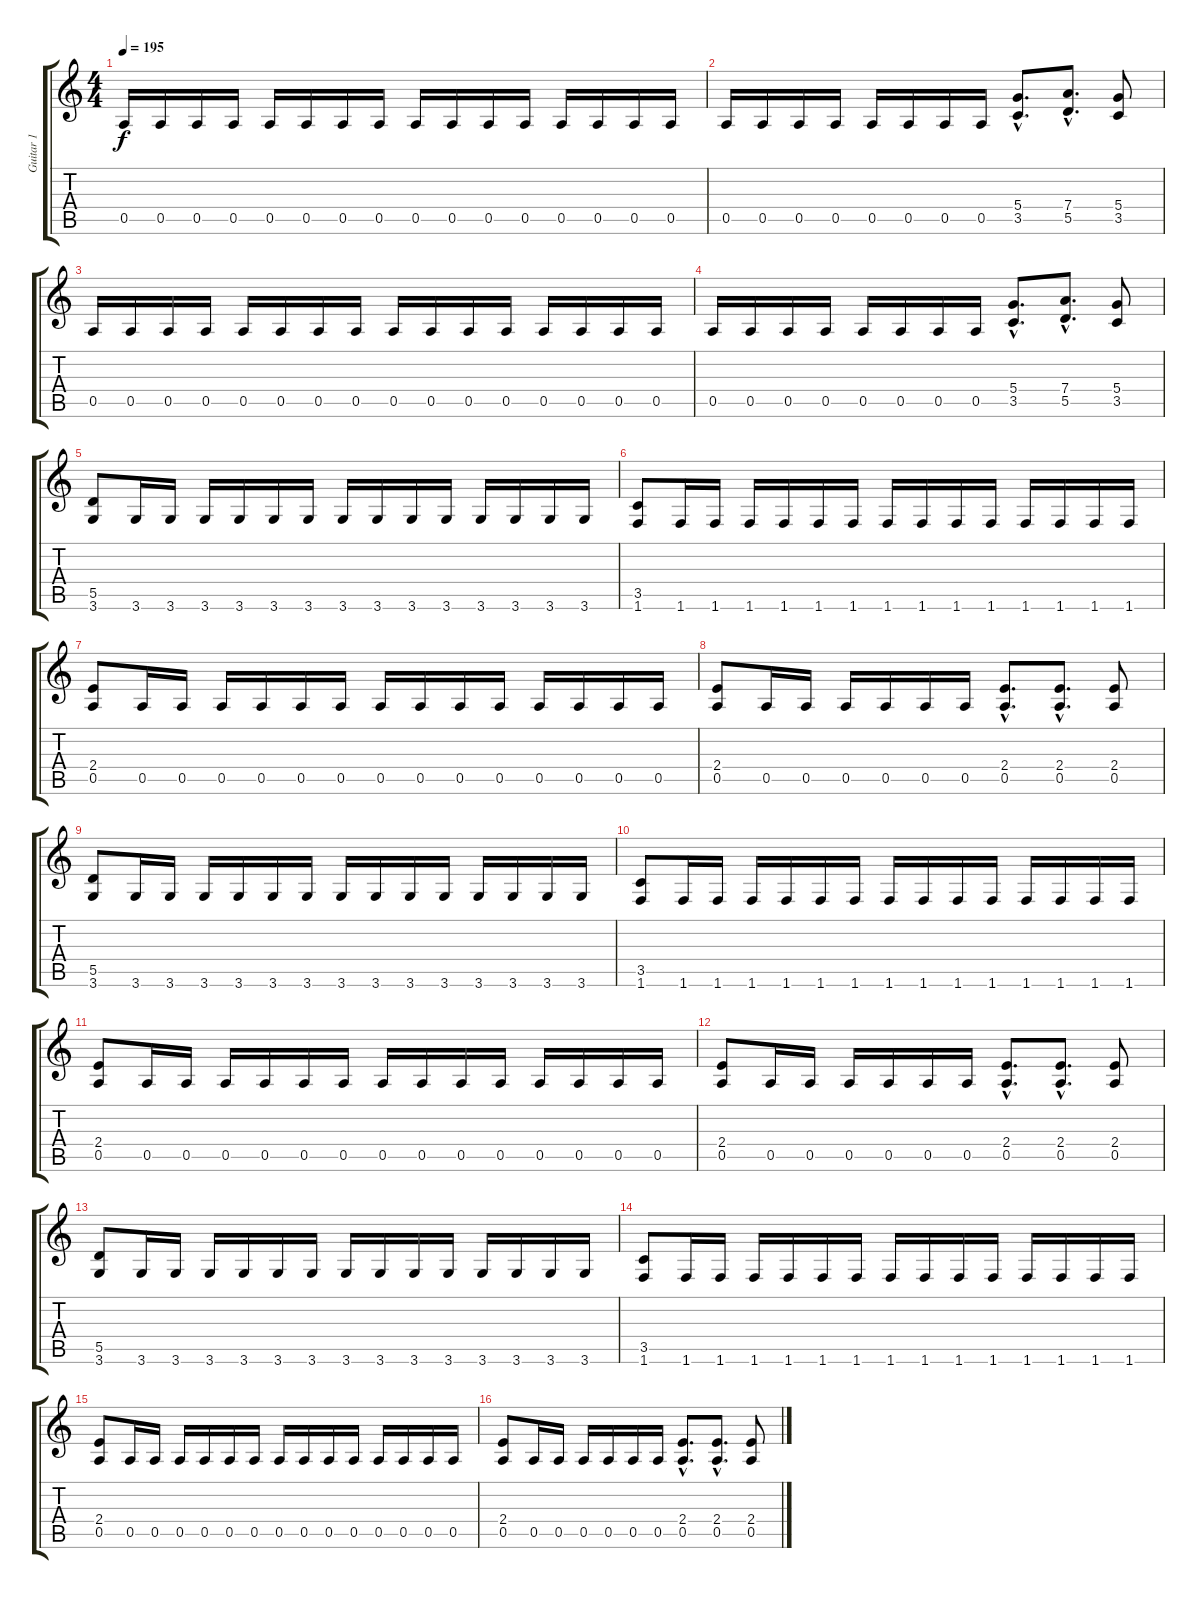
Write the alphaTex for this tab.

\track ("Guitar 1" "Guitar 1") {instrument distortionguitar}
\staff {score tabs}
\tuning (E4 B3 G3 D3 A2 E2) {hide}
\ts (4 4)
\tempo 195
\clef g2
\ks c
0.5.16{dy f} 0.5.16 0.5.16 0.5.16 0.5.16 0.5.16 0.5.16 0.5.16 0.5.16 0.5.16 0.5.16 0.5.16 0.5.16 0.5.16 0.5.16 0.5.16 |
0.5.16 0.5.16 0.5.16 0.5.16 0.5.16 0.5.16 0.5.16 0.5.16 (5.4{hac} 3.5{hac}).8{d} (7.4{hac} 5.5{hac}).8{d} (5.4 3.5).8 |
0.5.16 0.5.16 0.5.16 0.5.16 0.5.16 0.5.16 0.5.16 0.5.16 0.5.16 0.5.16 0.5.16 0.5.16 0.5.16 0.5.16 0.5.16 0.5.16 |
0.5.16 0.5.16 0.5.16 0.5.16 0.5.16 0.5.16 0.5.16 0.5.16 (5.4{hac} 3.5{hac}).8{d} (7.4{hac} 5.5{hac}).8{d} (5.4 3.5).8 |
(5.5 3.6).8 3.6.16 3.6.16 3.6.16 3.6.16 3.6.16 3.6.16 3.6.16 3.6.16 3.6.16 3.6.16 3.6.16 3.6.16 3.6.16 3.6.16 |
(3.5 1.6).8 1.6.16 1.6.16 1.6.16 1.6.16 1.6.16 1.6.16 1.6.16 1.6.16 1.6.16 1.6.16 1.6.16 1.6.16 1.6.16 1.6.16 |
(2.4 0.5).8 0.5.16 0.5.16 0.5.16 0.5.16 0.5.16 0.5.16 0.5.16 0.5.16 0.5.16 0.5.16 0.5.16 0.5.16 0.5.16 0.5.16 |
(2.4 0.5).8 0.5.16 0.5.16 0.5.16 0.5.16 0.5.16 0.5.16 (2.4{hac} 0.5{hac}).8{d} (2.4{hac} 0.5{hac}).8{d} (2.4 0.5).8 |
(5.5 3.6).8 3.6.16 3.6.16 3.6.16 3.6.16 3.6.16 3.6.16 3.6.16 3.6.16 3.6.16 3.6.16 3.6.16 3.6.16 3.6.16 3.6.16 |
(3.5 1.6).8 1.6.16 1.6.16 1.6.16 1.6.16 1.6.16 1.6.16 1.6.16 1.6.16 1.6.16 1.6.16 1.6.16 1.6.16 1.6.16 1.6.16 |
(2.4 0.5).8 0.5.16 0.5.16 0.5.16 0.5.16 0.5.16 0.5.16 0.5.16 0.5.16 0.5.16 0.5.16 0.5.16 0.5.16 0.5.16 0.5.16 |
(2.4 0.5).8 0.5.16 0.5.16 0.5.16 0.5.16 0.5.16 0.5.16 (2.4{hac} 0.5{hac}).8{d} (2.4{hac} 0.5{hac}).8{d} (2.4 0.5).8 |
(5.5 3.6).8 3.6.16 3.6.16 3.6.16 3.6.16 3.6.16 3.6.16 3.6.16 3.6.16 3.6.16 3.6.16 3.6.16 3.6.16 3.6.16 3.6.16 |
(3.5 1.6).8 1.6.16 1.6.16 1.6.16 1.6.16 1.6.16 1.6.16 1.6.16 1.6.16 1.6.16 1.6.16 1.6.16 1.6.16 1.6.16 1.6.16 |
(2.4 0.5).8 0.5.16 0.5.16 0.5.16 0.5.16 0.5.16 0.5.16 0.5.16 0.5.16 0.5.16 0.5.16 0.5.16 0.5.16 0.5.16 0.5.16 |
(2.4 0.5).8 0.5.16 0.5.16 0.5.16 0.5.16 0.5.16 0.5.16 (2.4{hac} 0.5{hac}).8{d} (2.4{hac} 0.5{hac}).8{d} (2.4 0.5).8
